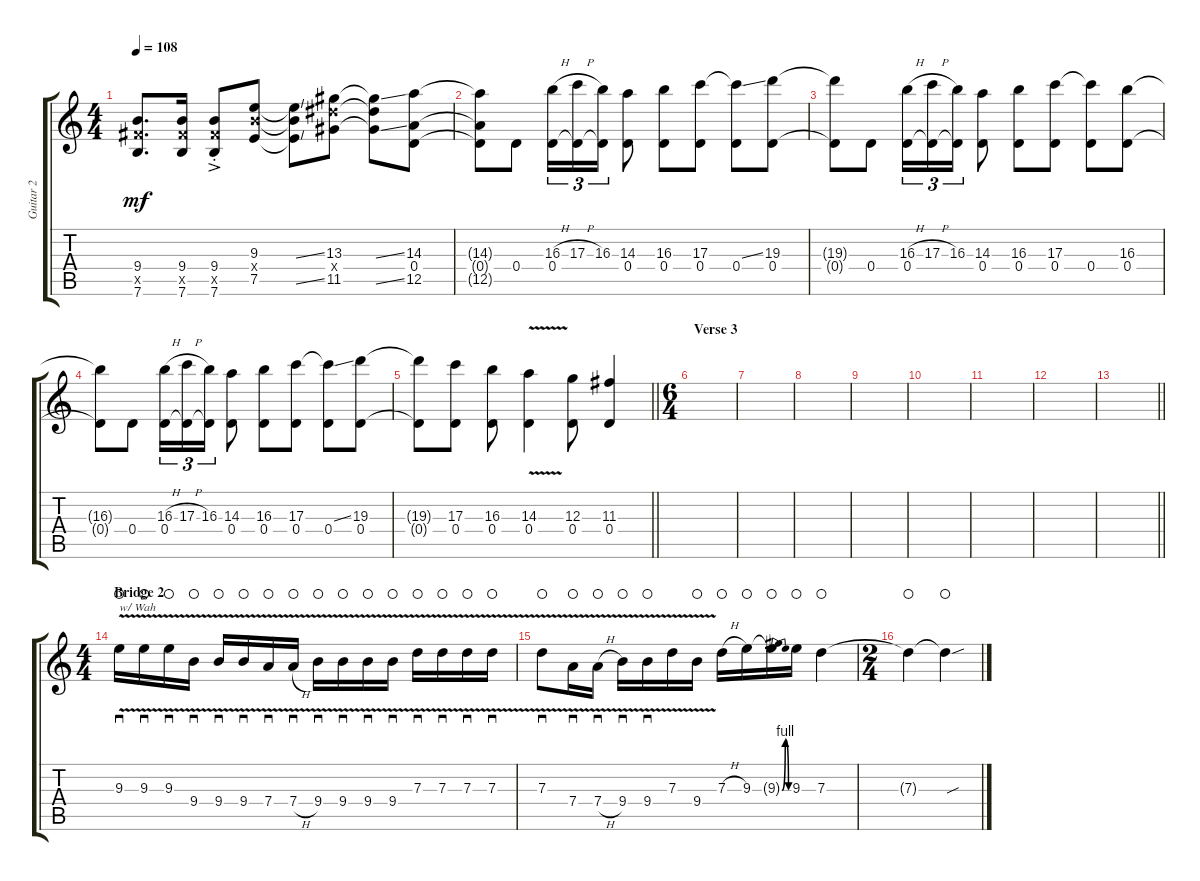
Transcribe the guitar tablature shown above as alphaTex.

\track ("Guitar 2" "Guitar 2") {instrument distortionguitar}
\staff {score tabs}
\tuning (E4 B3 G3 D3 A2 E2) {hide}
\ts (4 4)
\tempo 108
\clef g2
\ks c
(9.4 9.5{x} 7.6).8{d dy mf} (9.4 9.5{x} 7.6).16 (9.4{ac st} 9.5{ac st x} 7.6{ac st}).8 (9.3 9.4{x} 7.5).8 (9.3{ss t} 9.4{t} 7.5{ss t}).8 (13.3 13.4{x} 11.5).8 (13.3{ss t} 13.4{t} 11.5{ss t}).8 (14.3 0.4 12.5).8 |
(14.3{t} 0.4{t} 12.5{t}).8 0.4.8 (16.3{h} 0.4).16{tu (3 2)} (17.3{h} 0.4{t}).16{tu (3 2)} (16.3 0.4{t}).16{tu (3 2)} (14.3 0.4).8 (16.3 0.4).8 (17.3 0.4).8 (17.3{ss t} 0.4).8 (19.3 0.4).8 |
(19.3{t} 0.4{t}).8 0.4.8 (16.3{h} 0.4).16{tu (3 2)} (17.3{h} 0.4{t}).16{tu (3 2)} (16.3 0.4{t}).16{tu (3 2)} (14.3 0.4).8 (16.3 0.4).8 (17.3 0.4).8 (17.3{t} 0.4).8 (16.3 0.4).8 |
(16.3{t} 0.4{t}).8 0.4.8 (16.3{h} 0.4).16{tu (3 2)} (17.3{h} 0.4{t}).16{tu (3 2)} (16.3 0.4{t}).16{tu (3 2)} (14.3 0.4).8 (16.3 0.4).8 (17.3 0.4).8 (17.3{ss t} 0.4).8 (19.3 0.4).8 |
\barLineRight lightlight
(19.3{t} 0.4{t}).8 (17.3 0.4).8 (16.3 0.4).8 (14.3{v} 0.4).4 (12.3 0.4).8 (11.3 0.4).4 |
\ts (6 4)
\section ("" "Verse 3")
|
|
|
|
|
|
|
\barLineRight lightlight
|
\ts (4 4)
\section ("" "Bridge 2")
9.3{v}.16{sd txt "w/ Wah" balance 8 waho} 9.3{v}.16{sd waho} 9.3{v}.16{sd waho} 9.4{v}.16{sd waho} 9.4{v}.16{sd waho} 9.4{v}.16{sd waho} 7.4{v}.16{sd waho} 7.4{v h}.16{sd waho} 9.4{v}.16{sd waho} 9.4{v}.16{sd waho} 9.4{v}.16{sd waho} 9.4{v}.16{sd waho} 7.3{v}.16{sd waho} 7.3{v}.16{sd waho} 7.3{v}.16{sd waho} 7.3{v}.16{sd waho} |
7.3{v}.8{sd waho} 7.4{v}.16{sd waho} 7.4{v h}.16{sd waho} 9.4{v}.16{sd waho} 9.4{v}.16{sd waho} 7.3{v}.16 9.4{v}.16{waho} 7.3{h}.16{waho} 9.3.16{waho} 9.3{be (bendrelease 0 0 23 4 23 4 60 0) t}.16{waho} 9.3.16{waho} 7.3.4{waho} |
\ts (2 4)
7.3{t}.4{waho} 7.3{sou t}.4{waho}
